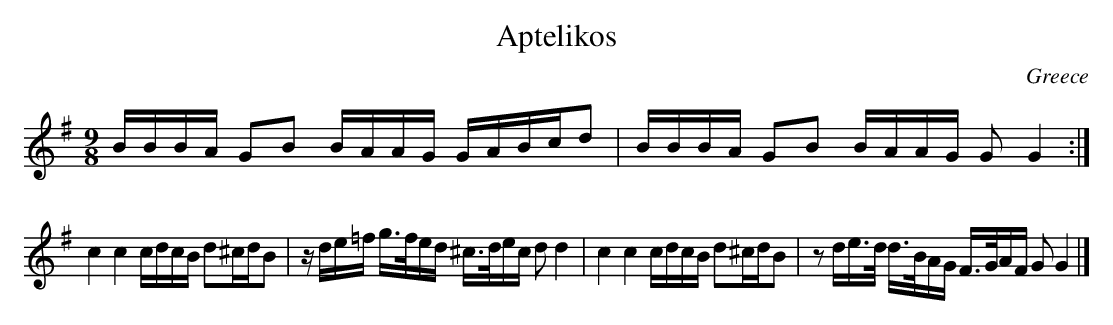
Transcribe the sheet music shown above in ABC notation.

X:1
T:Aptelikos
M:9/8
O:Greece
K:G
B/B/B/A/ GB B/A/A/G/ G/A/B/c/d | B/B/B/A/ GB B/A/A/G/ GG2 :|
c2 c2 c/d/c/B/ d^c/d/B | z/d/e/=f/ g/>f/e/d/ ^c/>d/e/c/ dd2 |\
c2 c2 c/d/c/B/ d^c/d/B | zd/e/>d/ d/>B/A/G/ F/>G/A/F/ GG2 |]
